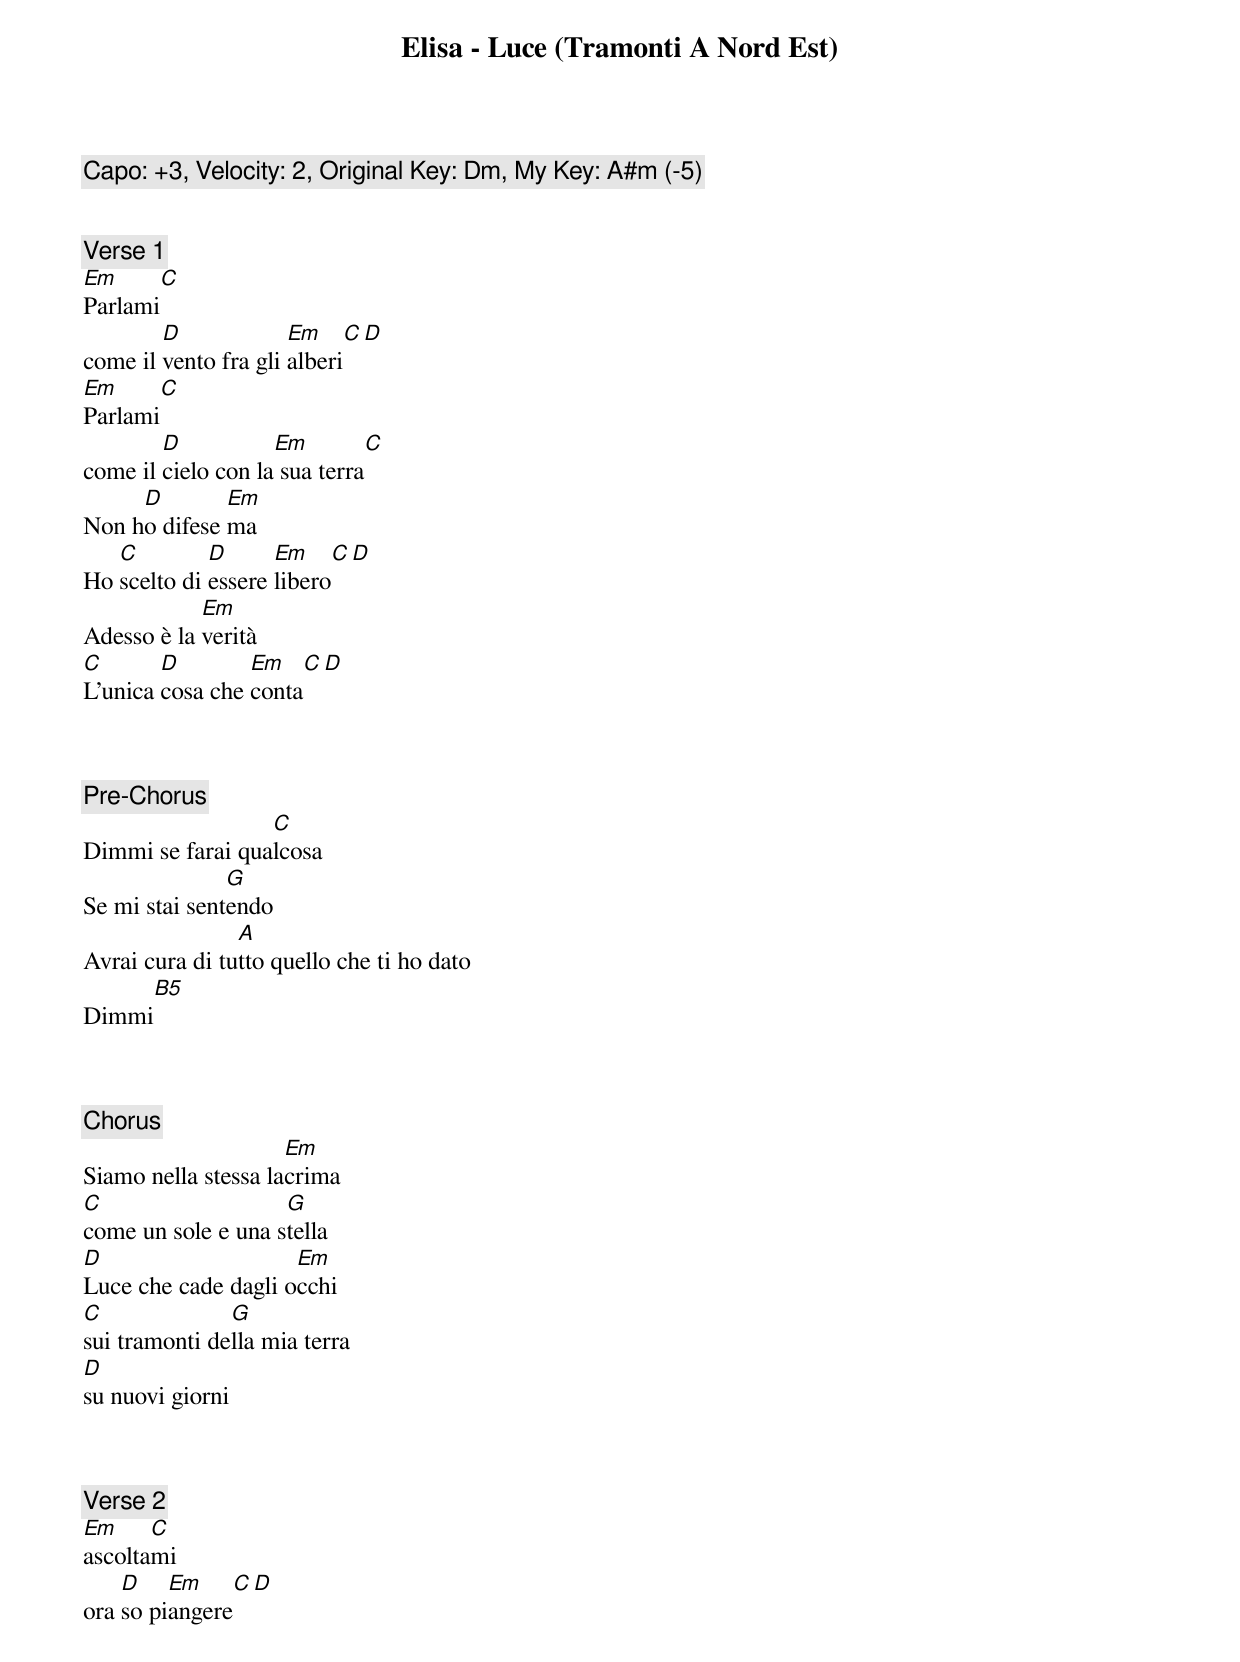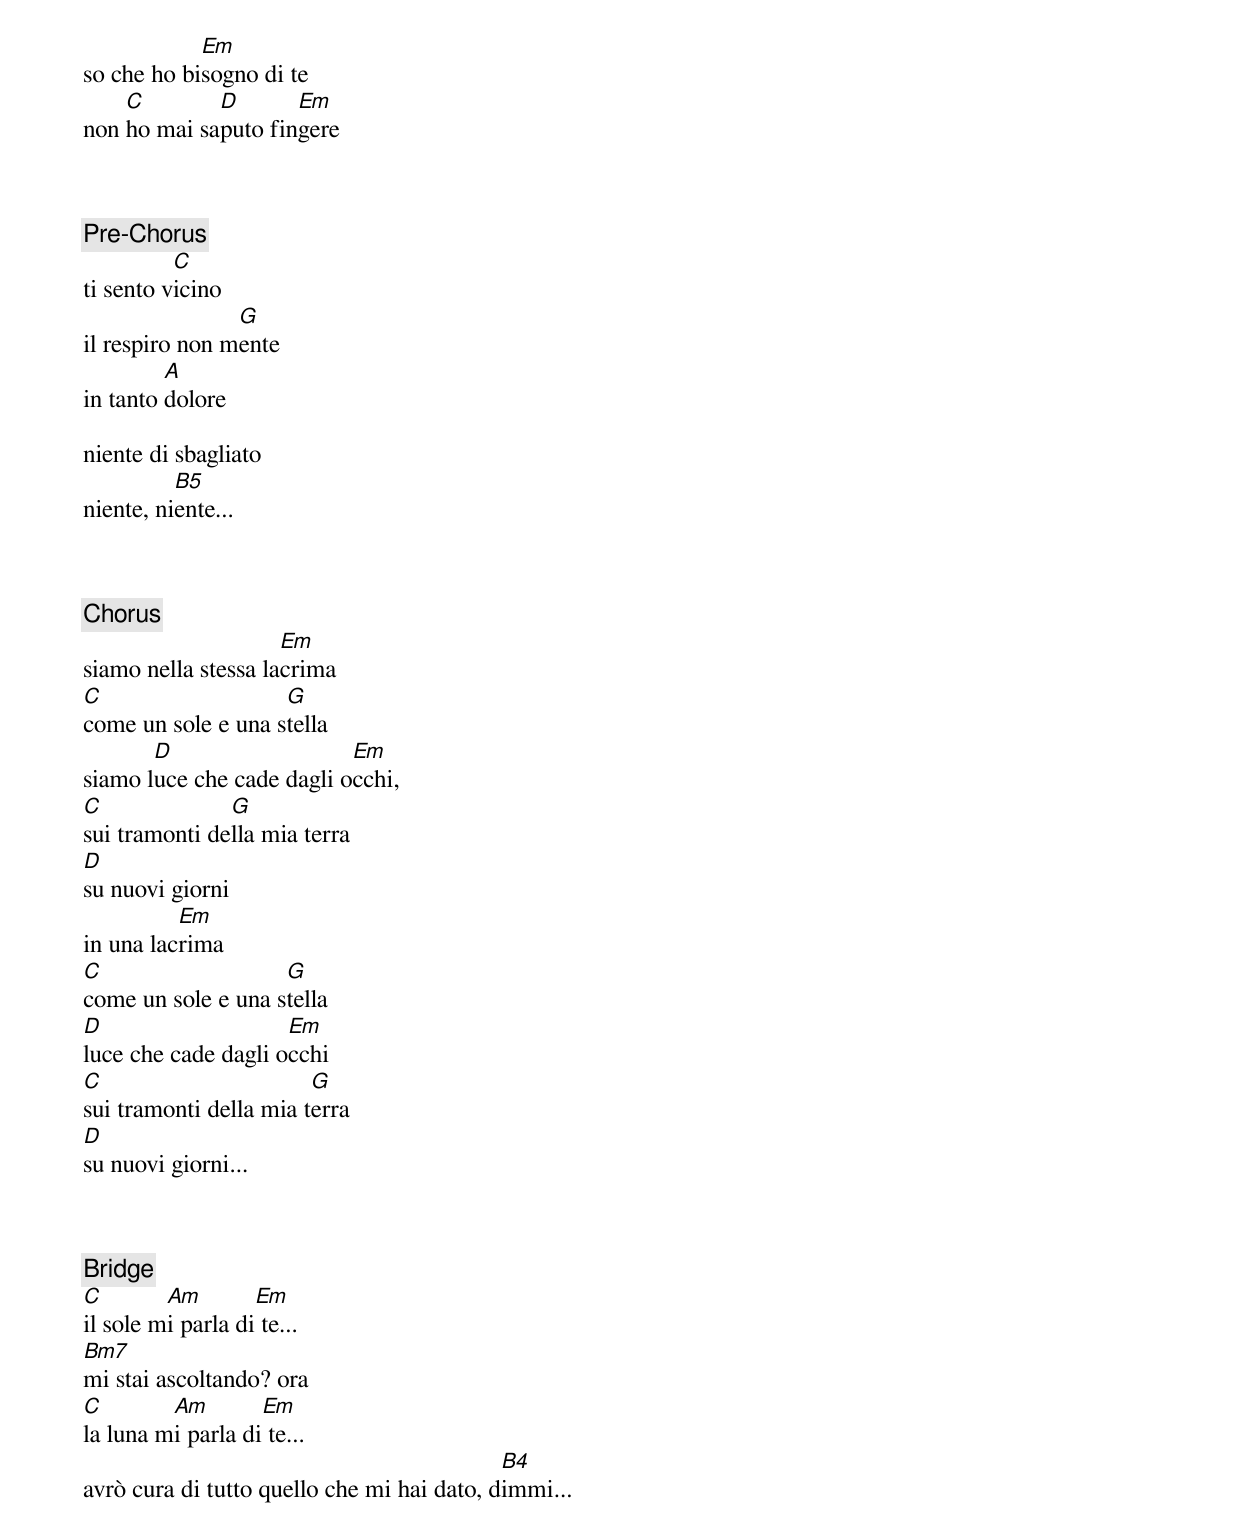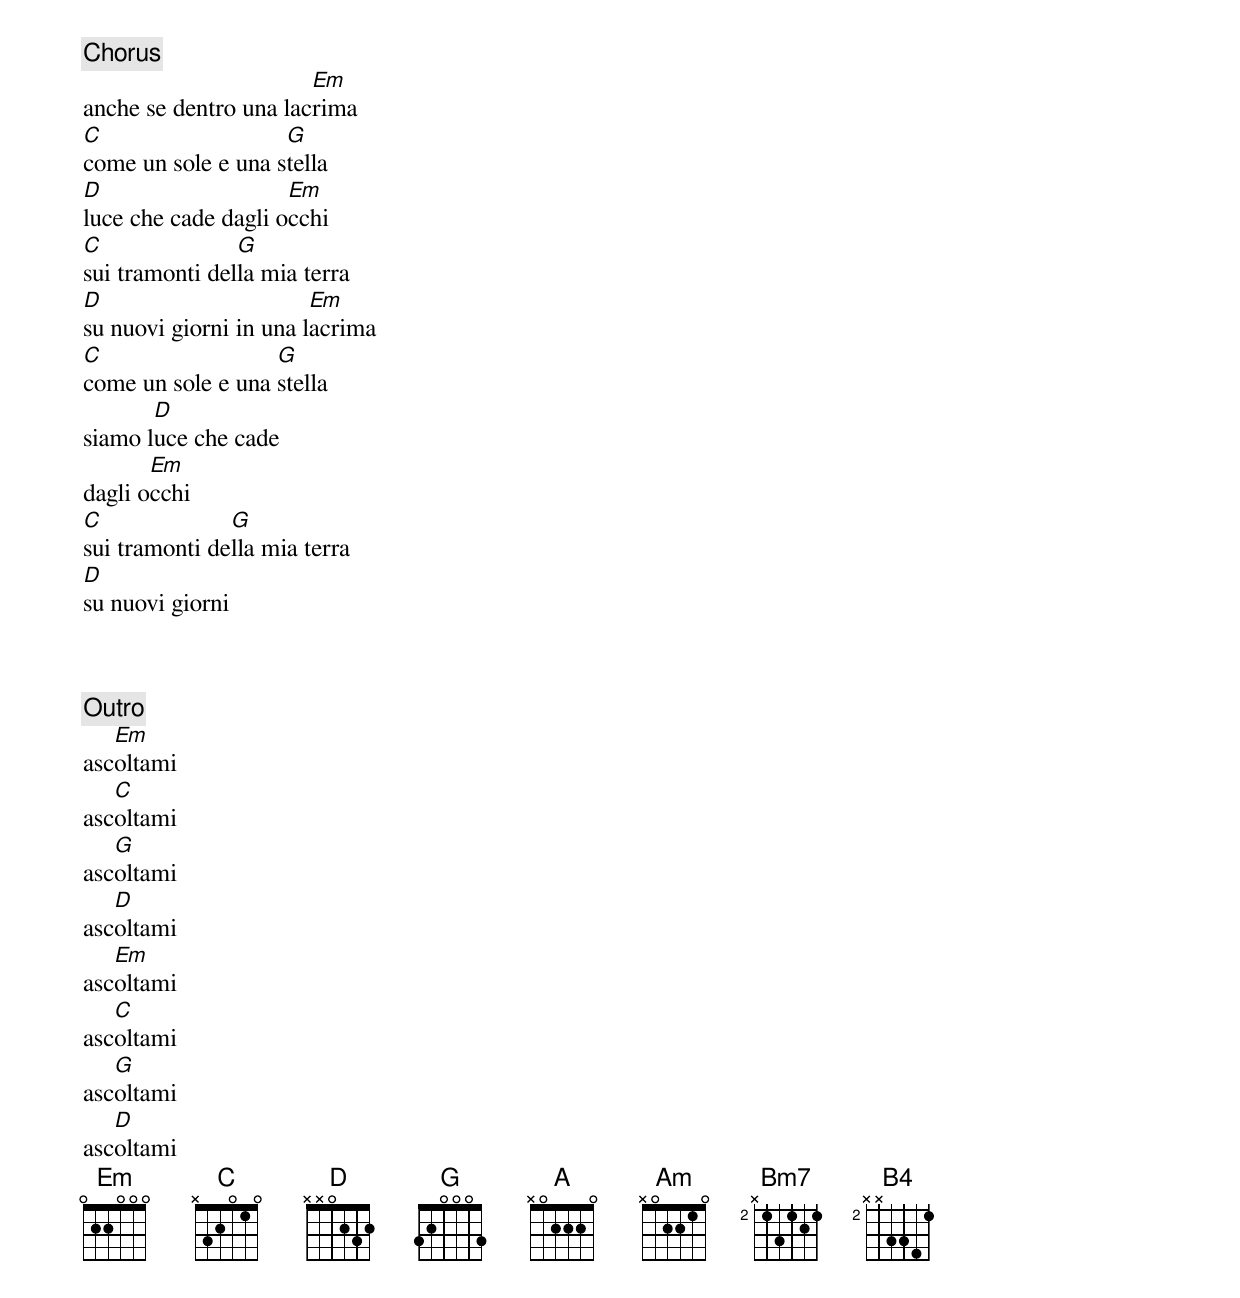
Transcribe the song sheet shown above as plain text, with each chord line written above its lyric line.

Elisa - Luce (Tramonti A Nord Est)

Capo: +3, Velocity: 2, Original Key: Dm, My Key: A#m (-5)


[Verse 1]
Em     C
Parlami
        D             Em     C     D
come il vento fra gli alberi
Em     C
Parlami
        D           Em        C
come il cielo con la sua terra
     D        Em
Non ho difese ma
   C         D      Em     C     D
Ho scelto di essere libero
            Em
Adesso è la verità
C       D        Em     C     D
L'unica cosa che conta



[Pre-Chorus]
                  C
Dimmi se farai qualcosa
               G
Se mi stai sentendo
                A
Avrai cura di tutto quello che ti ho dato
      B5
Dimmi



[Chorus]
                     Em
Siamo nella stessa lacrima
C                   G
come un sole e una stella
D                    Em
Luce che cade dagli occhi
C              G
sui tramonti della mia terra
D
su nuovi giorni



[Verse 2]
Em     C
ascoltami
    D    Em     C     D
ora so piangere
            Em
so che ho bisogno di te
    C        D       Em
non ho mai saputo fingere



[Pre-Chorus]
          C
ti sento vicino
                G
il respiro non mente
         A
in tanto dolore

niente di sbagliato
          B5
niente, niente...



[Chorus]
                     Em
siamo nella stessa lacrima
C                   G
come un sole e una stella
       D                   Em
siamo luce che cade dagli occhi,
C              G
sui tramonti della mia terra
D
su nuovi giorni
          Em
in una lacrima
C                   G
come un sole e una stella
D                    Em
luce che cade dagli occhi
C                       G
sui tramonti della mia terra
D
su nuovi giorni...



[Bridge]
C        Am        Em
il sole mi parla di te...
Bm7
mi stai ascoltando? ora
C        Am        Em
la luna mi parla di te...
                                            B4
avrò cura di tutto quello che mi hai dato, dimmi...



[Chorus]
                       Em
anche se dentro una lacrima
C                   G
come un sole e una stella
D                    Em
luce che cade dagli occhi
C               G
sui tramonti della mia terra
D                       Em
su nuovi giorni in una lacrima
C                  G
come un sole e una stella
       D
siamo luce che cade
       Em
dagli occhi
C              G
sui tramonti della mia terra
D
su nuovi giorni



[Outro]
   Em
ascoltami
   C
ascoltami
   G
ascoltami
   D
ascoltami
   Em
ascoltami
   C
ascoltami
   G
ascoltami
   D
ascoltami
